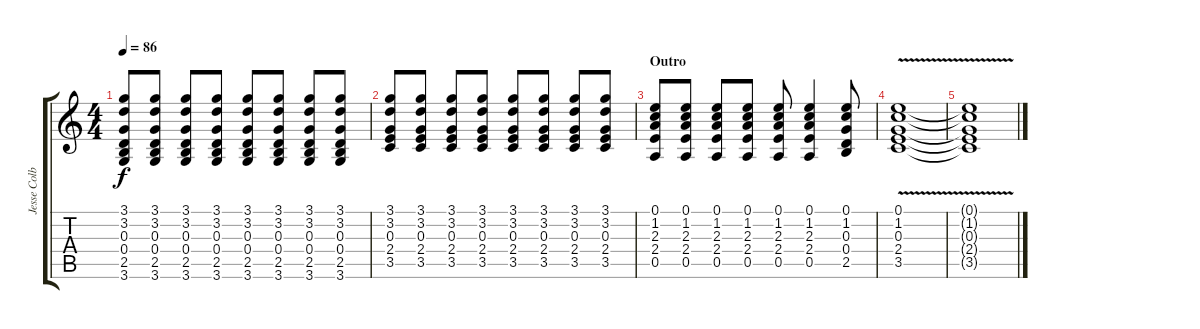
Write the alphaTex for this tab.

\track ("Jesse Colburn - Rythm Guitar" "Jesse Colb") {instrument acousticguitarsteel}
\staff {score tabs}
\tuning (E4 B3 G3 D3 A2 E2) {hide}
\ts (4 4)
\tempo 86
\clef g2
\ks c
(3.1 3.2 0.3 0.4 2.5 3.6).8{dy f} (3.1 3.2 0.3 0.4 2.5 3.6).8 (3.1 3.2 0.3 0.4 2.5 3.6).8 (3.1 3.2 0.3 0.4 2.5 3.6).8 (3.1 3.2 0.3 0.4 2.5 3.6).8 (3.1 3.2 0.3 0.4 2.5 3.6).8 (3.1 3.2 0.3 0.4 2.5 3.6).8 (3.1 3.2 0.3 0.4 2.5 3.6).8 |
(3.1 3.2 0.3 2.4 3.5).8 (3.1 3.2 0.3 2.4 3.5).8 (3.1 3.2 0.3 2.4 3.5).8 (3.1 3.2 0.3 2.4 3.5).8 (3.1 3.2 0.3 2.4 3.5).8 (3.1 3.2 0.3 2.4 3.5).8 (3.1 3.2 0.3 2.4 3.5).8 (3.1 3.2 0.3 2.4 3.5).8 |
\section ("" "Outro")
(0.1 1.2 2.3 2.4 0.5).8 (0.1 1.2 2.3 2.4 0.5).8 (0.1 1.2 2.3 2.4 0.5).8 (0.1 1.2 2.3 2.4 0.5).8 (0.1 1.2 2.3 2.4 0.5).8 (0.1 1.2 2.3 2.4 0.5).4 (0.1 1.2 0.3 0.4 2.5).8 |
(0.1{v} 1.2{v} 0.3{v} 2.4{v} 3.5{v}).1 |
(0.1{t} 1.2{t} 0.3{t} 2.4{t} 3.5{t}).1
